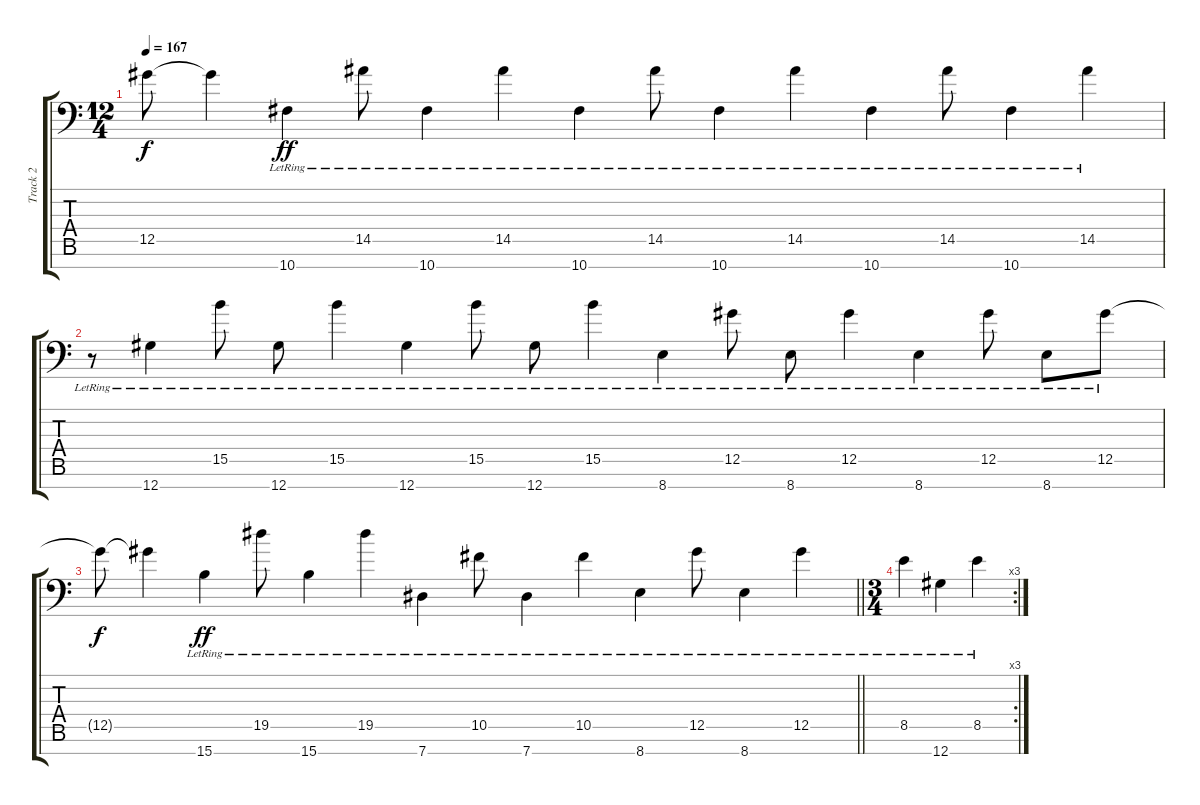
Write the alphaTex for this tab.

\track ("Track 2" "Track 2") {instrument distortionguitar}
\staff {score tabs}
\tuning (Eb4 Bb3 Gb3 Db3 Ab2 Eb2 Ab1) {hide}
\ts (12 4)
\tempo 167
\clef f4
\ks c
12.5{t}.8{dy f} 12.5{t}.4 10.7{lr}.4{dy ff} 14.5{lr}.8 10.7{lr}.4 14.5{lr}.4 10.7{lr}.4 14.5{lr}.8 10.7{lr}.4 14.5{lr}.4 10.7{lr}.4 14.5{lr}.8 10.7{lr}.4 14.5{lr}.4 |
r.8{instrument acousticguitarsteel} 12.7{lr}.4 15.5{lr}.8 12.7{lr}.8 15.5{lr}.4 12.7{lr}.4 15.5{lr}.8 12.7{lr}.8 15.5{lr}.4 8.7{lr}.4 12.5{lr}.8 8.7{lr}.8 12.5{lr}.4 8.7{lr}.4 12.5{lr}.8 8.7{lr}.8 12.5{lr}.8 |
\barLineRight lightlight
12.5{t}.8{dy f} 12.5{t}.4 15.7{lr}.4{dy ff} 19.5{lr}.8 15.7{lr}.4 19.5{lr}.4 7.7{lr}.4 10.5{lr}.8 7.7{lr}.4 10.5{lr}.4 8.7{lr}.4 12.5{lr}.8 8.7{lr}.4 12.5{lr}.4 |
\rc 3
\ts (3 4)
\section ("" "")
8.5{lr}.4 12.7{lr}.4 8.5{lr}.4
